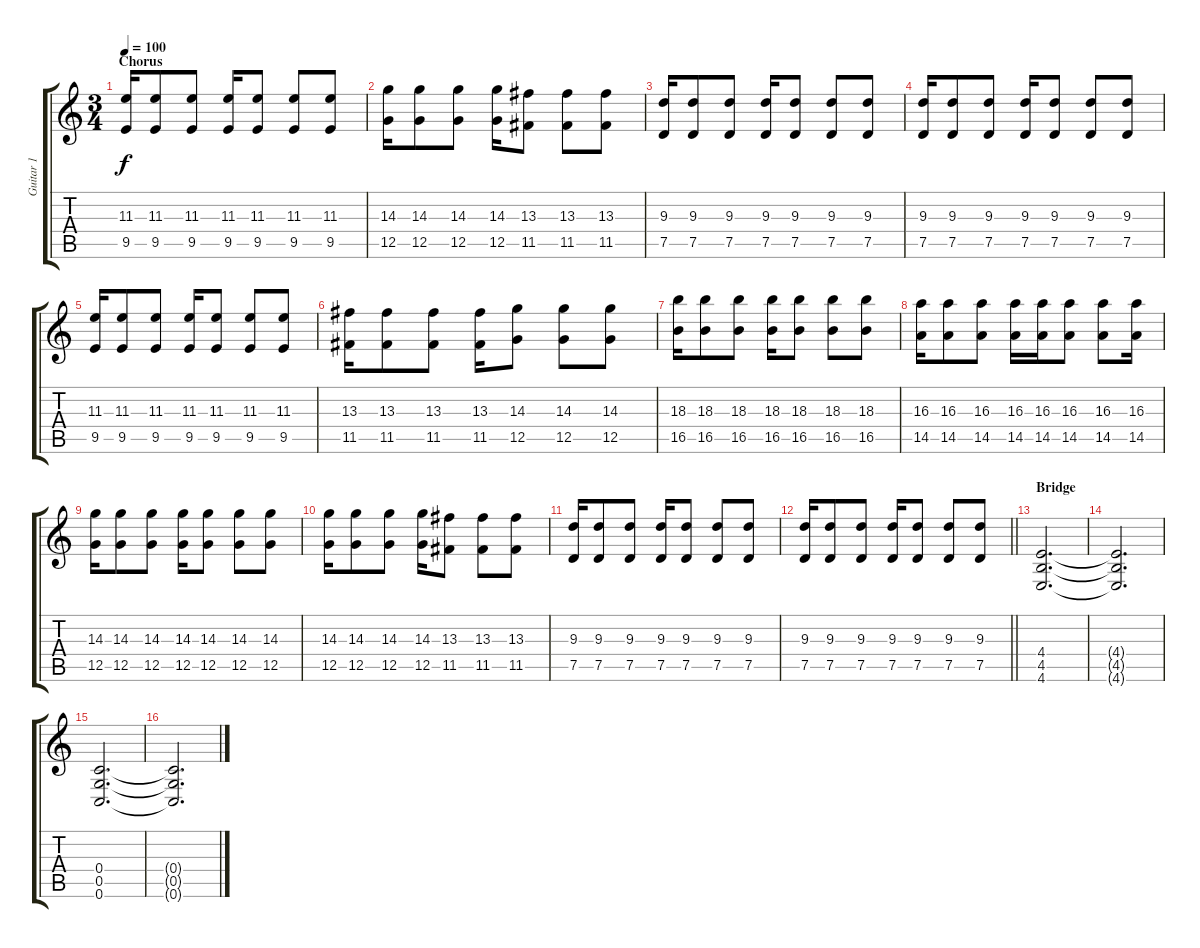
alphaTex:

\track ("Guitar 1" "Guitar 1") {instrument distortionguitar}
\staff {score tabs}
\tuning (D4 A3 F3 C3 G2 C2) {hide}
\ts (3 4)
\section ("" "Chorus")
\tempo 100
\clef g2
\ks c
(11.3 9.5).16{dy f} (11.3 9.5).8 (11.3 9.5).8 (11.3 9.5).16 (11.3 9.5).8 (11.3 9.5).8 (11.3 9.5).8 |
(14.3 12.5).16 (14.3 12.5).8 (14.3 12.5).8 (14.3 12.5).16 (13.3 11.5).8 (13.3 11.5).8 (13.3 11.5).8 |
(9.3 7.5).16 (9.3 7.5).8 (9.3 7.5).8 (9.3 7.5).16 (9.3 7.5).8 (9.3 7.5).8 (9.3 7.5).8 |
(9.3 7.5).16 (9.3 7.5).8 (9.3 7.5).8 (9.3 7.5).16 (9.3 7.5).8 (9.3 7.5).8 (9.3 7.5).8 |
(11.3 9.5).16 (11.3 9.5).8 (11.3 9.5).8 (11.3 9.5).16 (11.3 9.5).8 (11.3 9.5).8 (11.3 9.5).8 |
(13.3 11.5).16 (13.3 11.5).8 (13.3 11.5).8 (13.3 11.5).16 (14.3 12.5).8 (14.3 12.5).8 (14.3 12.5).8 |
(18.3 16.5).16 (18.3 16.5).8 (18.3 16.5).8 (18.3 16.5).16 (18.3 16.5).8 (18.3 16.5).8 (18.3 16.5).8 |
(16.3 14.5).16 (16.3 14.5).8 (16.3 14.5).8 (16.3 14.5).16 (16.3 14.5).16 (16.3 14.5).8 (16.3 14.5).8 (16.3 14.5).16 |
(14.3 12.5).16 (14.3 12.5).8 (14.3 12.5).8 (14.3 12.5).16 (14.3 12.5).8 (14.3 12.5).8 (14.3 12.5).8 |
(14.3 12.5).16 (14.3 12.5).8 (14.3 12.5).8 (14.3 12.5).16 (13.3 11.5).8 (13.3 11.5).8 (13.3 11.5).8 |
(9.3 7.5).16 (9.3 7.5).8 (9.3 7.5).8 (9.3 7.5).16 (9.3 7.5).8 (9.3 7.5).8 (9.3 7.5).8 |
\barLineRight lightlight
(9.3 7.5).16 (9.3 7.5).8 (9.3 7.5).8 (9.3 7.5).16 (9.3 7.5).8 (9.3 7.5).8 (9.3 7.5).8 |
\section ("" "Bridge")
(4.4 4.5 4.6).2{d} |
(4.4{t} 4.5{t} 4.6{t}).2{d} |
(0.4 0.5 0.6).2{d} |
(0.4{t} 0.5{t} 0.6{t}).2{d}
